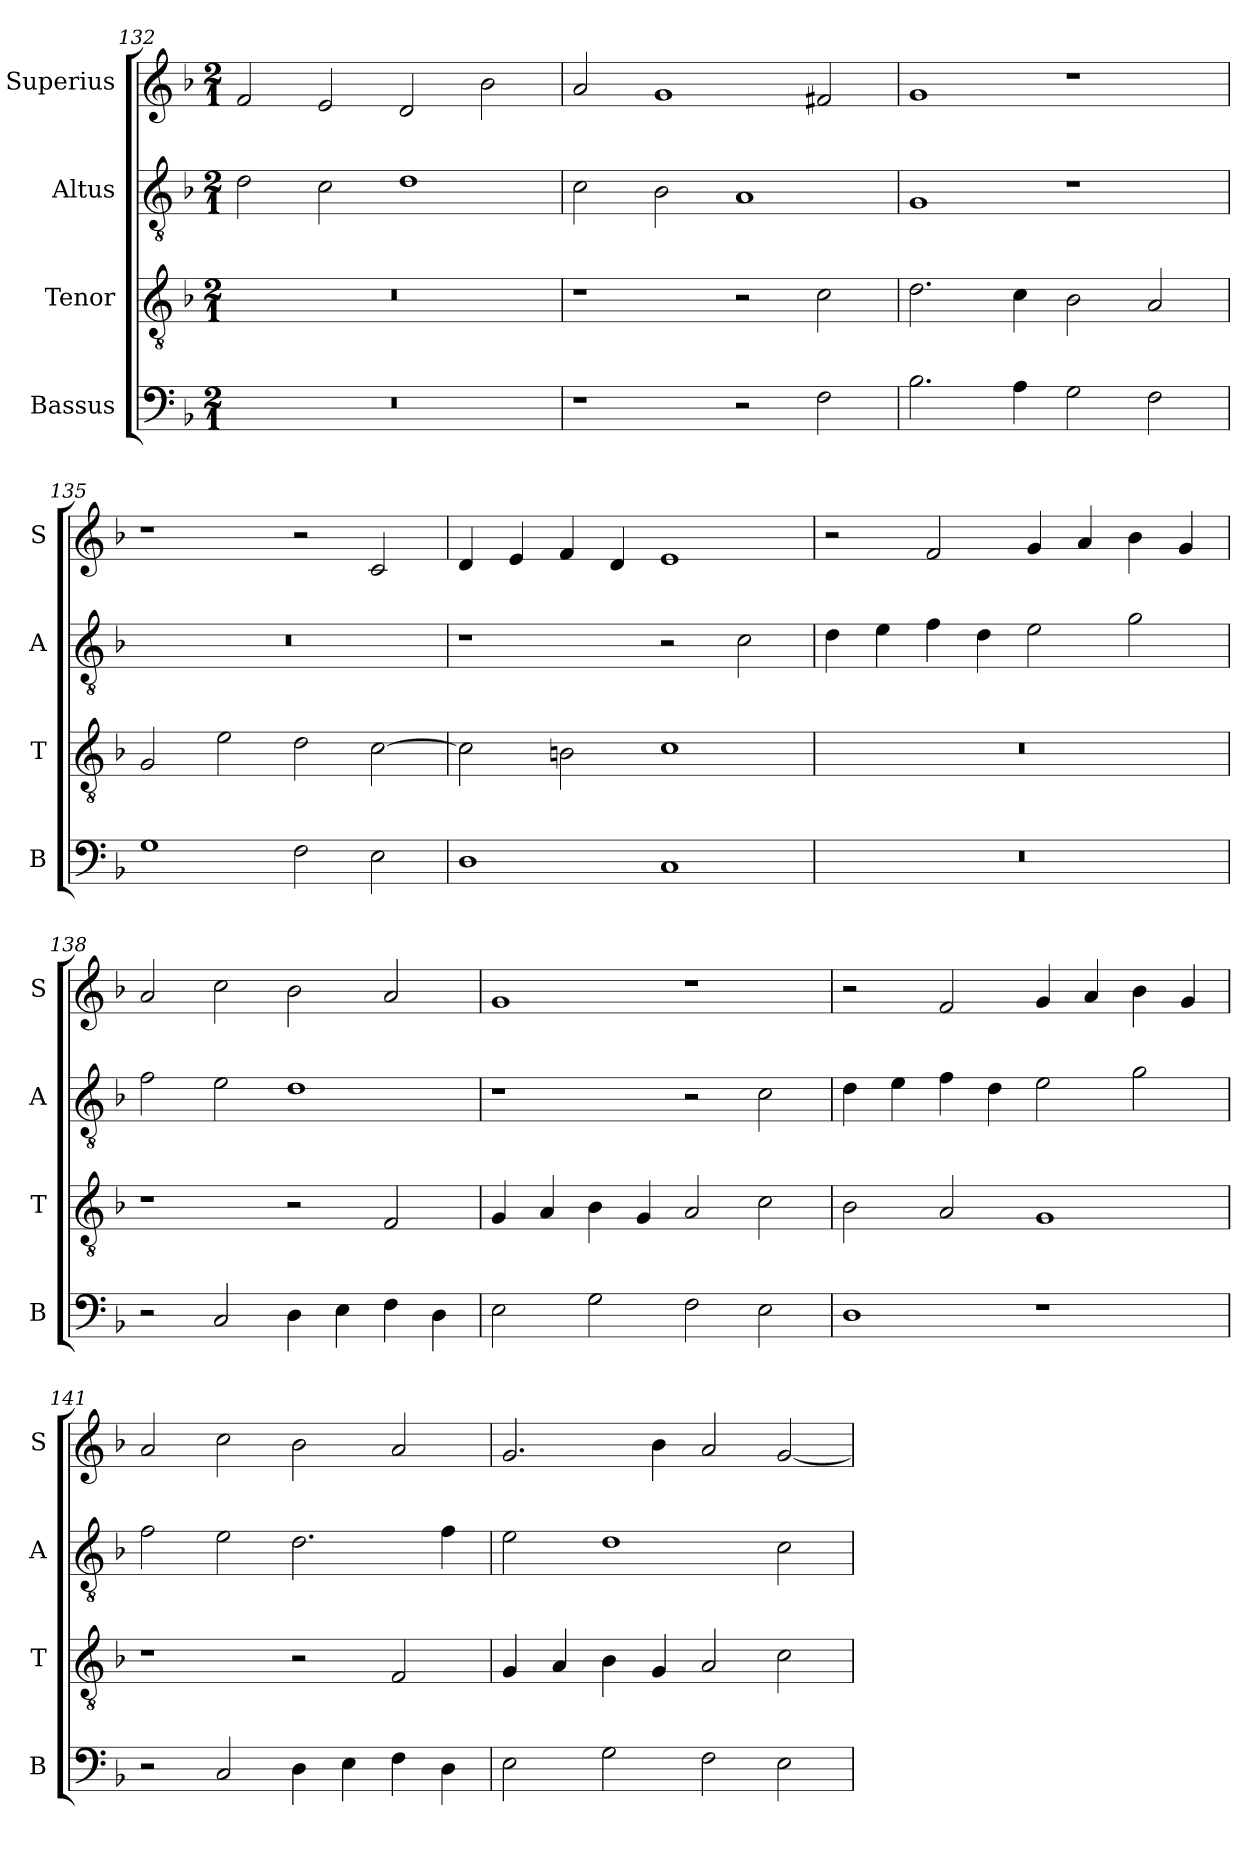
**kern	**kern	**kern	**kern
*part4	*part3	*part2	*part1
*staff4	*staff3	*staff2	*staff1
*I"Bassus	*I"Tenor	*I"Altus	*I"Superius
*I'B	*I'T	*I'A	*I'S
*clefF4	*clefGv2	*clefGv2	*clefG2
*k[b-]	*k[b-]	*k[b-]	*k[b-]
*F:	*F:	*F:	*F:
*M2/1	*M2/1	*M2/1	*M2/1
=132	=132	=132	=132
0r	0r	2d	2f
.	.	2c	2e
.	.	1d	2d
.	.	.	2b-
=133	=133	=133	=133
1r	1r	2c	2a
.	.	2B-	1g
2r	2r	1A	.
2F	2c	.	2f#X
=134	=134	=134	=134
2.B-	2.d	1G	1g
4A	4c	.	.
2G	2B-	1r	1r
2F	2A	.	.
=135	=135	=135	=135
1G	2G	0r	1r
.	2e	.	.
2F	2d	.	2r
2E	[2c	.	2c
=136	=136	=136	=136
1D	2c]	1r	4d
.	.	.	4e
.	2Bn	.	4f
.	.	.	4d
1C	1c	2r	1e
.	.	2c	.
=137	=137	=137	=137
0r	0r	4d	2r
.	.	4e	.
.	.	4f	2f
.	.	4d	.
.	.	2e	4g
.	.	.	4a
.	.	2g	4b-
.	.	.	4g
=138	=138	=138	=138
2r	1r	2f	2a
2C	.	2e	2cc
4D	2r	1d	2b-
4E	.	.	.
4F	2F	.	2a
4D	.	.	.
=139	=139	=139	=139
2E	4G	1r	1g
.	4A	.	.
2G	4B-	.	.
.	4G	.	.
2F	2A	2r	1r
2E	2c	2c	.
=140	=140	=140	=140
1D	2B-	4d	2r
.	.	4e	.
.	2A	4f	2f
.	.	4d	.
1r	1G	2e	4g
.	.	.	4a
.	.	2g	4b-
.	.	.	4g
=141	=141	=141	=141
2r	1r	2f	2a
2C	.	2e	2cc
4D	2r	2.d	2b-
4E	.	.	.
4F	2F	.	2a
4D	.	4f	.
=142	=142	=142	=142
2E	4G	2e	2.g
.	4A	.	.
2G	4B-	1d	.
.	4G	.	4b-
2F	2A	.	2a
2E	2c	2c	[2g
=	=	=	=
*-	*-	*-	*-
